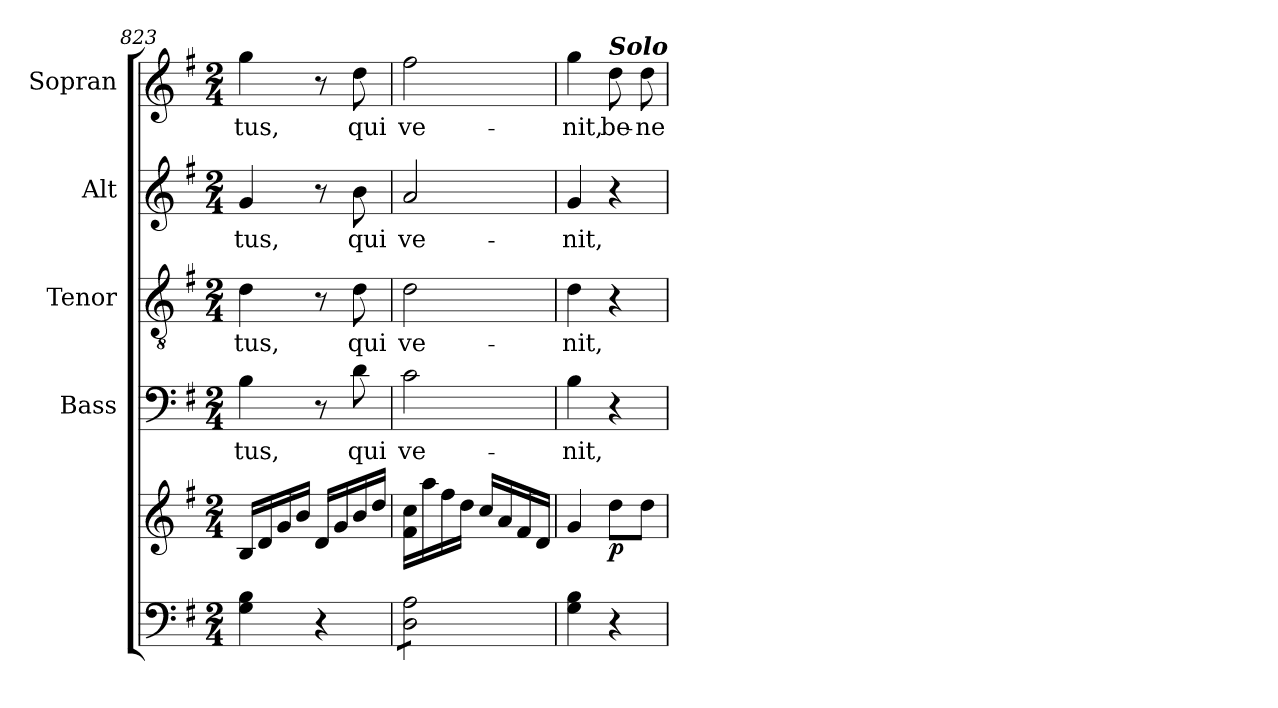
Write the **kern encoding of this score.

**kern	**kern	**dynam	**kern	**text	**kern	**text	**kern	**text	**kern	**text
*part5	*part5	*part5	*part4	*part4	*part3	*part3	*part2	*part2	*part1	*part1
*staff6	*staff5	*staff5/6	*staff4	*staff4	*staff3	*staff3	*staff2	*staff2	*staff1	*staff1
*	*	*	*I"Bass	*	*I"Tenor	*	*I"Alt	*	*I"Sopran	*
*	*	*	*I'B.	*	*I'T.	*	*I'A.	*	*I'S.	*
*clefF4	*clefG2	*	*clefF4	*	*clefGv2	*	*clefG2	*	*clefG2	*
*k[f#]	*k[f#]	*	*k[f#]	*	*k[f#]	*	*k[f#]	*	*k[f#]	*
*G:	*G:	*	*G:	*	*G:	*	*G:	*	*G:	*
*M2/4	*M2/4	*	*M2/4	*	*M2/4	*	*M2/4	*	*M2/4	*
=823	=823	=823	=823	=823	=823	=823	=823	=823	=823	=823
!	!	!	!	!LO:LY:b	!	!LO:LY:b	!	!LO:LY:b	!	!LO:LY:b
4G\ 4B\	16B/LL	.	4B\	-tus,	4d\	-tus,	4g/	-tus,	4gg\	-tus,
.	16d/	.	.	.	.	.	.	.	.	.
.	16g/	.	.	.	.	.	.	.	.	.
.	16b/JJ	.	.	.	.	.	.	.	.	.
4r	16d/LL	.	8r	.	8r	.	8r	.	8r	.
.	16g/	.	.	.	.	.	.	.	.	.
!	!	!	!	!LO:LY:b	!	!LO:LY:b	!	!LO:LY:b	!	!LO:LY:b
.	16b/	.	8d\	qui	8d\	qui	8b\	qui	8dd\	qui
.	16dd/JJ	.	.	.	.	.	.	.	.	.
=824	=824	=824	=824	=824	=824	=824	=824	=824	=824	=824
!	!	!	!	!LO:LY:b	!	!LO:LY:b	!	!LO:LY:b	!	!LO:LY:b
*tremolo	*	*	*	*	*	*	*	*	*	*
8D\ 8A\L	16f#\ 16cc\LL	.	2c\	ve-	2d\	ve-	2a/	ve-	2ff#\	ve-
.	16aa\	.	.	.	.	.	.	.	.	.
8D\ 8A\	16ff#\	.	.	.	.	.	.	.	.	.
.	16dd\JJ	.	.	.	.	.	.	.	.	.
8D\ 8A\	16cc/LL	.	.	.	.	.	.	.	.	.
.	16a/	.	.	.	.	.	.	.	.	.
8D\ 8A\J	16f#/	.	.	.	.	.	.	.	.	.
*Xtremolo	*	*	*	*	*	*	*	*	*	*
.	16d/JJ	.	.	.	.	.	.	.	.	.
!!LO:LB:g=z
=825	=825	=825	=825	=825	=825	=825	=825	=825	=825	=825
!	!	!	!	!LO:LY:b	!	!LO:LY:b	!	!LO:LY:b	!	!LO:LY:b
4G\ 4B\	4g/	.	4B\	-nit,	4d\	-nit,	4g/	-nit,	4gg\	-nit,
!	!	!	!	!	!	!	!	!	!LO:TX:a:Bi:t=Solo	!
!	!	!LO:DY:b	!	!	!	!	!	!	!	!LO:LY:b
4r	8dd\L	p	4r	.	4r	.	4r	.	8dd\	be-
!	!	!	!	!	!	!	!	!	!	!LO:LY:b
.	8dd\J	.	.	.	.	.	.	.	8dd\	-ne-
=	=	=	=	=	=	=	=	=	=	=
*-	*-	*-	*-	*-	*-	*-	*-	*-	*-	*-
